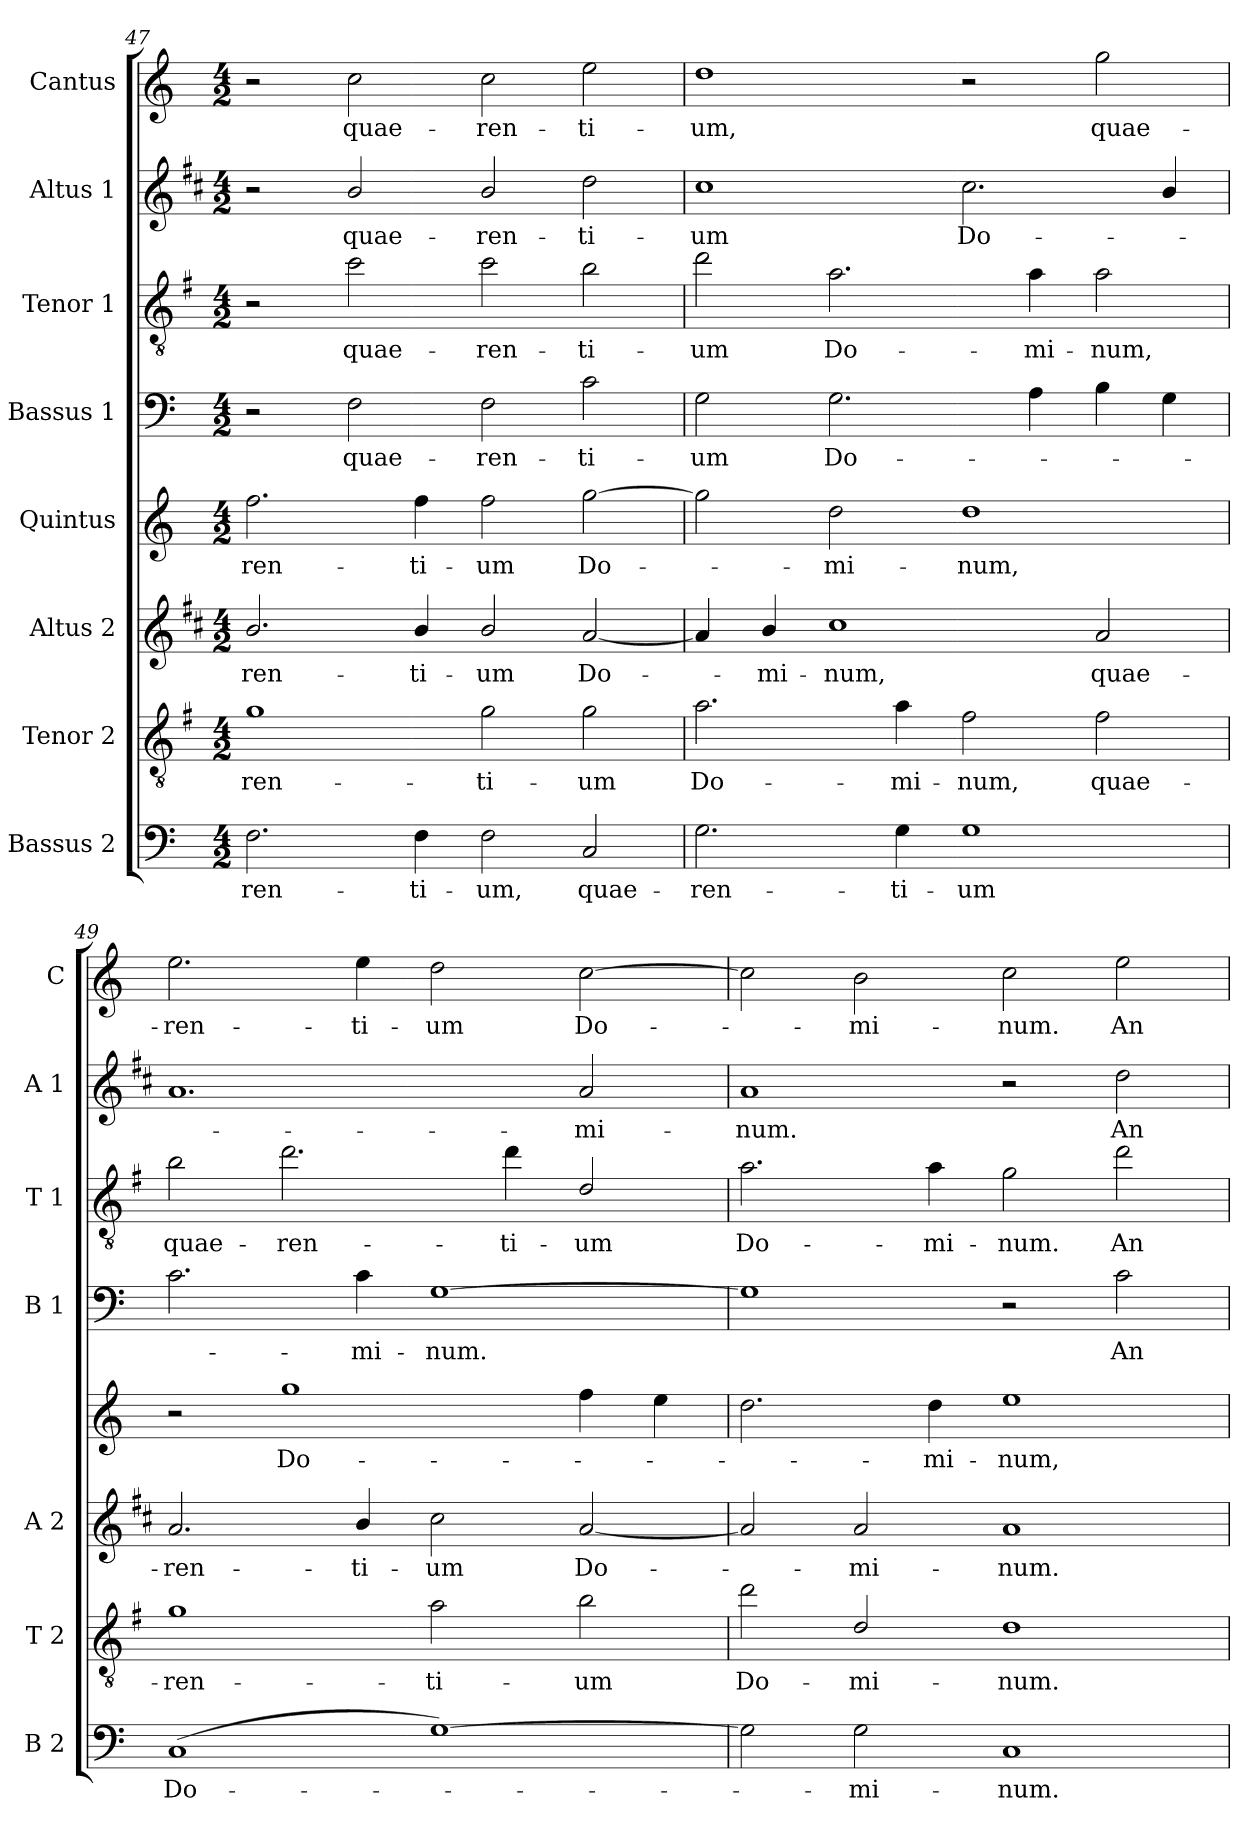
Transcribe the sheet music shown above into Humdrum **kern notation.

**kern	**text	**kern	**text	**kern	**text	**kern	**text	**kern	**text	**kern	**text	**kern	**text	**kern	**text
*part8	*part8	*part7	*part7	*part6	*part6	*part5	*part5	*part4	*part4	*part3	*part3	*part2	*part2	*part1	*part1
*staff8	*staff8	*staff7	*staff7	*staff6	*staff6	*staff5	*staff5	*staff4	*staff4	*staff3	*staff3	*staff2	*staff2	*staff1	*staff1
*I"Bassus 2	*	*I"Tenor 2	*	*I"Altus 2	*	*I"Quintus	*	*I"Bassus 1	*	*I"Tenor 1	*	*I"Altus 1	*	*I"Cantus	*
*I'B 2	*	*I'T 2	*	*I'A 2	*	*	*	*I'B 1	*	*I'T 1	*	*I'A 1	*	*I'C	*
*clefF4	*	*clefGv2	*	*clefG2	*	*clefG2	*	*clefF4	*	*clefGv2	*	*clefG2	*	*clefG2	*
*	*	*ITrd4c7	*	*ITrd1c2	*	*	*	*	*	*ITrd4c7	*	*ITrd1c2	*	*	*
*k[]	*	*k[]	*	*k[]	*	*k[]	*	*k[]	*	*k[]	*	*k[]	*	*k[]	*
*C:	*	*C:	*	*C:	*	*C:	*	*C:	*	*C:	*	*C:	*	*C:	*
*M4/2	*	*M4/2	*	*M4/2	*	*M4/2	*	*M4/2	*	*M4/2	*	*M4/2	*	*M4/2	*
=47	=47	=47	=47	=47	=47	=47	=47	=47	=47	=47	=47	=47	=47	=47	=47
!	!LO:LY:b	!	!LO:LY:b	!	!LO:LY:b	!	!LO:LY:b	!	!	!	!	!	!	!	!
2.F\	-ren-	1c	-ren-	2.a/	-ren-	2.ff\	-ren-	2r	.	2r	.	2r	.	2r	.
!	!	!	!	!	!	!	!	!	!LO:LY:b	!	!LO:LY:b	!	!LO:LY:b	!	!LO:LY:b
.	.	.	.	.	.	.	.	2F\	quae-	2f\	quae-	2a/	quae-	2cc\	quae-
!	!LO:LY:b	!	!	!	!LO:LY:b	!	!LO:LY:b	!	!	!	!	!	!	!	!
4F\	-ti-	.	.	4a/	-ti-	4ff\	-ti-	.	.	.	.	.	.	.	.
!	!LO:LY:b	!	!LO:LY:b	!	!LO:LY:b	!	!LO:LY:b	!	!LO:LY:b	!	!LO:LY:b	!	!LO:LY:b	!	!LO:LY:b
2F\	-um,	2c\	-ti-	2a/	-um	2ff\	-um	2F\	-ren-	2f\	-ren-	2a/	-ren-	2cc\	-ren-
!	!LO:LY:b	!	!LO:LY:b	!	!LO:LY:b	!	!LO:LY:b	!	!LO:LY:b	!	!LO:LY:b	!	!LO:LY:b	!	!LO:LY:b
2C/	quae-	2c\	-um	[2g/	Do-	[2gg\	Do-	2c\	-ti-	2e\	-ti-	2cc\	-ti-	2ee\	-ti-
=48	=48	=48	=48	=48	=48	=48	=48	=48	=48	=48	=48	=48	=48	=48	=48
!	!LO:LY:b	!	!LO:LY:b	!	!	!	!	!	!LO:LY:b	!	!LO:LY:b	!	!LO:LY:b	!	!LO:LY:b
2.G\	-ren-	2.d\	Do-	4g/]	.	2gg\]	.	2G\	-um	2g\	-um	1b	-um	1dd	-um,
!	!	!	!	!	!LO:LY:b	!	!	!	!	!	!	!	!	!	!
.	.	.	.	4a/	-mi-	.	.	.	.	.	.	.	.	.	.
!	!	!	!	!	!LO:LY:b	!	!LO:LY:b	!	!LO:LY:b	!	!LO:LY:b	!	!	!	!
.	.	.	.	1b	-num,	2dd\	-mi-	2.G\	Do-	2.d\	Do-	.	.	.	.
!	!LO:LY:b	!	!LO:LY:b	!	!	!	!	!	!	!	!	!	!	!	!
4G\	-ti-	4d\	-mi-	.	.	.	.	.	.	.	.	.	.	.	.
!	!LO:LY:b	!	!LO:LY:b	!	!	!	!LO:LY:b	!	!	!	!	!	!LO:LY:b	!	!
1G	-um	2B\	-num,	.	.	1dd	-num,	.	.	.	.	2.b\	Do-	2r	.
!	!	!	!	!	!	!	!	!	!	!	!LO:LY:b	!	!	!	!
.	.	.	.	.	.	.	.	4A\	.	4d\	-mi-	.	.	.	.
!	!	!	!LO:LY:b	!	!LO:LY:b	!	!	!	!	!	!LO:LY:b	!	!	!	!LO:LY:b
.	.	2B\	quae-	2g/	quae-	.	.	4B\	.	2d\	-num,	.	.	2gg\	quae-
.	.	.	.	.	.	.	.	4G\	.	.	.	4a/	.	.	.
!!LO:PB:g=z
=49	=49	=49	=49	=49	=49	=49	=49	=49	=49	=49	=49	=49	=49	=49	=49
!	!LO:LY:b	!	!LO:LY:b	!	!LO:LY:b	!	!	!	!	!	!LO:LY:b	!	!	!	!LO:LY:b
(>1C	Do-	1c	-ren-	2.g/	-ren-	2r	.	2.c\	.	2e\	quae-	1.g	.	2.ee\	-ren-
!	!	!	!	!	!	!	!LO:LY:b	!	!	!	!LO:LY:b	!	!	!	!
.	.	.	.	.	.	1gg	Do-	.	.	2.g\	-ren-	.	.	.	.
!	!	!	!	!	!LO:LY:b	!	!	!	!LO:LY:b	!	!	!	!	!	!LO:LY:b
.	.	.	.	4a/	-ti-	.	.	4c\	-mi-	.	.	.	.	4ee\	-ti-
!	!	!	!LO:LY:b	!	!LO:LY:b	!	!	!	!LO:LY:b	!	!	!	!	!	!LO:LY:b
[1G)	.	2d\	-ti-	2b\	-um	.	.	[1G	-num.	.	.	.	.	2dd\	-um
!	!	!	!	!	!	!	!	!	!	!	!LO:LY:b	!	!	!	!
.	.	.	.	.	.	.	.	.	.	4g\	-ti-	.	.	.	.
!	!	!	!LO:LY:b	!	!LO:LY:b	!	!	!	!	!	!LO:LY:b	!	!LO:LY:b	!	!LO:LY:b
.	.	2e\	-um	[2g/	Do-	4ff\	.	.	.	2G/	-um	2g/	-mi-	[2cc\	Do-
.	.	.	.	.	.	4ee\	.	.	.	.	.	.	.	.	.
=50	=50	=50	=50	=50	=50	=50	=50	=50	=50	=50	=50	=50	=50	=50	=50
!	!	!	!LO:LY:b	!	!	!	!	!	!	!	!LO:LY:b	!	!LO:LY:b	!	!
2G\]	.	2g\	Do-	2g/]	.	2.dd\	.	1G]	.	2.d\	Do-	1g	-num.	2cc\]	.
!	!LO:LY:b	!	!LO:LY:b	!	!LO:LY:b	!	!	!	!	!	!	!	!	!	!LO:LY:b
2G\	-mi-	2G/	-mi-	2g/	-mi-	.	.	.	.	.	.	.	.	2b\	-mi-
!	!	!	!	!	!	!	!LO:LY:b	!	!	!	!LO:LY:b	!	!	!	!
.	.	.	.	.	.	4dd\	-mi-	.	.	4d\	-mi-	.	.	.	.
!	!LO:LY:b	!	!LO:LY:b	!	!LO:LY:b	!	!LO:LY:b	!	!	!	!LO:LY:b	!	!	!	!LO:LY:b
1C	-num.	1G	-num.	1g	-num.	1ee	-num,	2r	.	2c\	-num.	2r	.	2cc\	-num.
!	!	!	!	!	!	!	!	!	!LO:LY:b	!	!LO:LY:b	!	!LO:LY:b	!	!LO:LY:b
.	.	.	.	.	.	.	.	2c\	An-	2g\	An-	2cc\	An-	2ee\	An-
=	=	=	=	=	=	=	=	=	=	=	=	=	=	=	=
*-	*-	*-	*-	*-	*-	*-	*-	*-	*-	*-	*-	*-	*-	*-	*-
